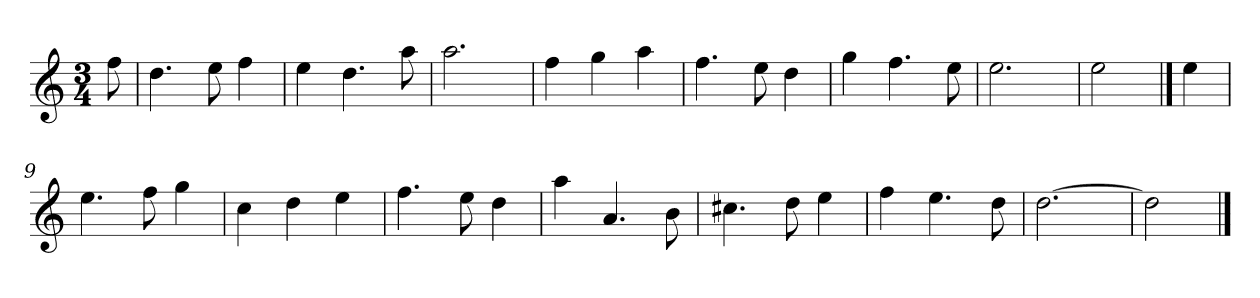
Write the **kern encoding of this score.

**kern
*part1
*staff1
*clefG2
*k[]
*D:dor
*M3/4
*MM120
=
8ff
=1
4.dd
8ee
4ff
=2
4ee
4.dd
8aa
=3
2.aa
=4
4ff
4gg
4aa
=5
4.ff
8ee
4dd
=6
4gg
4.ff
8ee
=7
2.ee
=8
2ee
==
4ee
=9
4.ee
8ff
4gg
=10
4cc
4dd
4ee
=11
4.ff
8ee
4dd
=12
4aa
4.a
8b
=13
4.cc#X
8dd
4ee
=14
4ff
4.ee
8dd
=15
[2.dd
=16
2dd]
==
*-
